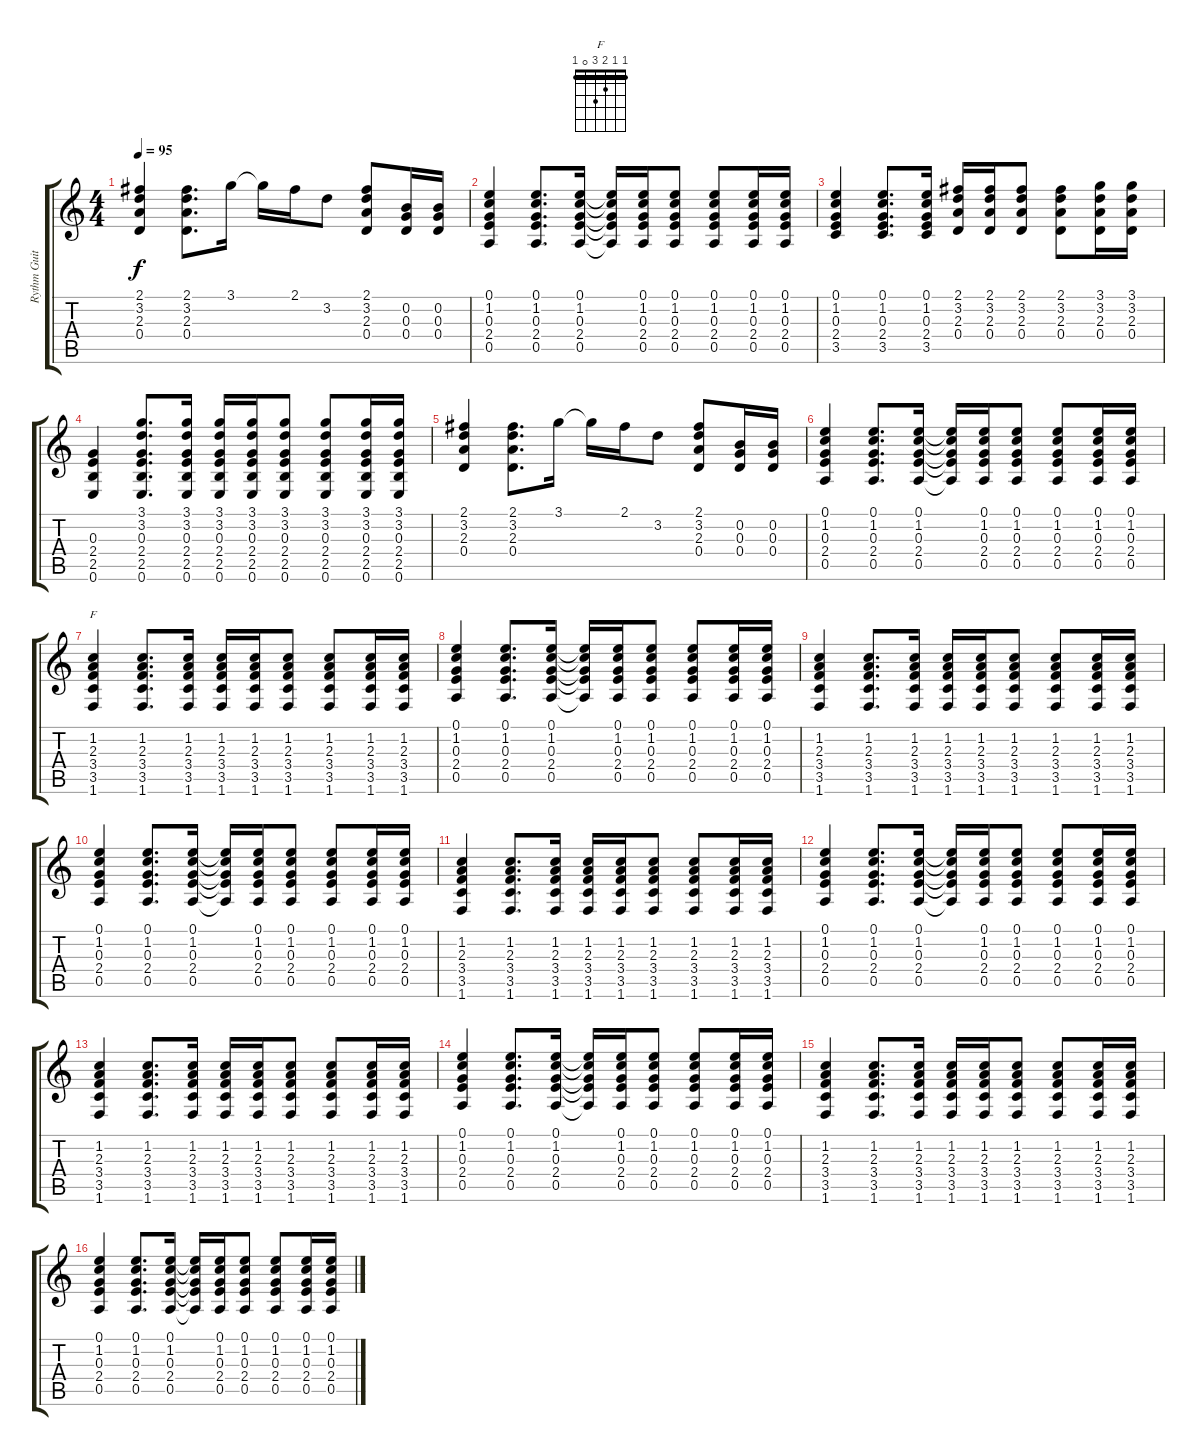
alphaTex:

\track ("Rythm Guitar" "Rythm Guit") {instrument overdrivenguitar}
\staff {score tabs}
\tuning (E4 B3 G3 D3 A2 E2) {hide}
\chord ("F" 1 1 2 3 0 1) {barre 1}
\ts (4 4)
\tempo 95
\clef g2
\ks c
(2.1 3.2 2.3 0.4).4{dy f} (2.1 3.2 2.3 0.4).8{d} 3.1.16 3.1{t}.16 2.1.16 3.2.8 (2.1 3.2 2.3 0.4).8 (0.2 0.3 0.4).16 (0.2 0.3 0.4).16 |
(0.1 1.2 0.3 2.4 0.5).4 (0.1 1.2 0.3 2.4 0.5).8{d} (0.1 1.2 0.3 2.4 0.5).16 (0.1{t} 1.2{t} 0.3{t} 2.4{t} 0.5{t}).16 (0.1 1.2 0.3 2.4 0.5).16 (0.1 1.2 0.3 2.4 0.5).8 (0.1 1.2 0.3 2.4 0.5).8 (0.1 1.2 0.3 2.4 0.5).16 (0.1 1.2 0.3 2.4 0.5).16 |
(0.1 1.2 0.3 2.4 3.5).4 (0.1 1.2 0.3 2.4 3.5).8{d} (0.1 1.2 0.3 2.4 3.5).16 (2.1 3.2 2.3 0.4).16 (2.1 3.2 2.3 0.4).16 (2.1 3.2 2.3 0.4).8 (2.1 3.2 2.3 0.4).8 (3.1 3.2 2.3 0.4).16 (3.1 3.2 2.3 0.4).16 |
(0.3 2.4 2.5 0.6).4 (3.1 3.2 0.3 2.4 2.5 0.6).8{d} (3.1 3.2 0.3 2.4 2.5 0.6).16 (3.1 3.2 0.3 2.4 2.5 0.6).16 (3.1 3.2 0.3 2.4 2.5 0.6).16 (3.1 3.2 0.3 2.4 2.5 0.6).8 (3.1 3.2 0.3 2.4 2.5 0.6).8 (3.1 3.2 0.3 2.4 2.5 0.6).16 (3.1 3.2 0.3 2.4 2.5 0.6).16 |
(2.1 3.2 2.3 0.4).4 (2.1 3.2 2.3 0.4).8{d} 3.1.16 3.1{t}.16 2.1.16 3.2.8 (2.1 3.2 2.3 0.4).8 (0.2 0.3 0.4).16 (0.2 0.3 0.4).16 |
(0.1 1.2 0.3 2.4 0.5).4 (0.1 1.2 0.3 2.4 0.5).8{d} (0.1 1.2 0.3 2.4 0.5).16 (0.1{t} 1.2{t} 0.3{t} 2.4{t} 0.5{t}).16 (0.1 1.2 0.3 2.4 0.5).16 (0.1 1.2 0.3 2.4 0.5).8 (0.1 1.2 0.3 2.4 0.5).8 (0.1 1.2 0.3 2.4 0.5).16 (0.1 1.2 0.3 2.4 0.5).16 |
(1.2 2.3 3.4 3.5 1.6).4{ch "F"} (1.2 2.3 3.4 3.5 1.6).8{d} (1.2 2.3 3.4 3.5 1.6).16 (1.2 2.3 3.4 3.5 1.6).16 (1.2 2.3 3.4 3.5 1.6).16 (1.2 2.3 3.4 3.5 1.6).8 (1.2 2.3 3.4 3.5 1.6).8 (1.2 2.3 3.4 3.5 1.6).16 (1.2 2.3 3.4 3.5 1.6).16 |
(0.1 1.2 0.3 2.4 0.5).4 (0.1 1.2 0.3 2.4 0.5).8{d} (0.1 1.2 0.3 2.4 0.5).16 (0.1{t} 1.2{t} 0.3{t} 2.4{t} 0.5{t}).16 (0.1 1.2 0.3 2.4 0.5).16 (0.1 1.2 0.3 2.4 0.5).8 (0.1 1.2 0.3 2.4 0.5).8 (0.1 1.2 0.3 2.4 0.5).16 (0.1 1.2 0.3 2.4 0.5).16 |
(1.2 2.3 3.4 3.5 1.6).4 (1.2 2.3 3.4 3.5 1.6).8{d} (1.2 2.3 3.4 3.5 1.6).16 (1.2 2.3 3.4 3.5 1.6).16 (1.2 2.3 3.4 3.5 1.6).16 (1.2 2.3 3.4 3.5 1.6).8 (1.2 2.3 3.4 3.5 1.6).8 (1.2 2.3 3.4 3.5 1.6).16 (1.2 2.3 3.4 3.5 1.6).16 |
(0.1 1.2 0.3 2.4 0.5).4 (0.1 1.2 0.3 2.4 0.5).8{d} (0.1 1.2 0.3 2.4 0.5).16 (0.1{t} 1.2{t} 0.3{t} 2.4{t} 0.5{t}).16 (0.1 1.2 0.3 2.4 0.5).16 (0.1 1.2 0.3 2.4 0.5).8 (0.1 1.2 0.3 2.4 0.5).8 (0.1 1.2 0.3 2.4 0.5).16 (0.1 1.2 0.3 2.4 0.5).16 |
(1.2 2.3 3.4 3.5 1.6).4 (1.2 2.3 3.4 3.5 1.6).8{d} (1.2 2.3 3.4 3.5 1.6).16 (1.2 2.3 3.4 3.5 1.6).16 (1.2 2.3 3.4 3.5 1.6).16 (1.2 2.3 3.4 3.5 1.6).8 (1.2 2.3 3.4 3.5 1.6).8 (1.2 2.3 3.4 3.5 1.6).16 (1.2 2.3 3.4 3.5 1.6).16 |
(0.1 1.2 0.3 2.4 0.5).4 (0.1 1.2 0.3 2.4 0.5).8{d} (0.1 1.2 0.3 2.4 0.5).16 (0.1{t} 1.2{t} 0.3{t} 2.4{t} 0.5{t}).16 (0.1 1.2 0.3 2.4 0.5).16 (0.1 1.2 0.3 2.4 0.5).8 (0.1 1.2 0.3 2.4 0.5).8 (0.1 1.2 0.3 2.4 0.5).16 (0.1 1.2 0.3 2.4 0.5).16 |
(1.2 2.3 3.4 3.5 1.6).4 (1.2 2.3 3.4 3.5 1.6).8{d} (1.2 2.3 3.4 3.5 1.6).16 (1.2 2.3 3.4 3.5 1.6).16 (1.2 2.3 3.4 3.5 1.6).16 (1.2 2.3 3.4 3.5 1.6).8 (1.2 2.3 3.4 3.5 1.6).8 (1.2 2.3 3.4 3.5 1.6).16 (1.2 2.3 3.4 3.5 1.6).16 |
(0.1 1.2 0.3 2.4 0.5).4 (0.1 1.2 0.3 2.4 0.5).8{d} (0.1 1.2 0.3 2.4 0.5).16 (0.1{t} 1.2{t} 0.3{t} 2.4{t} 0.5{t}).16 (0.1 1.2 0.3 2.4 0.5).16 (0.1 1.2 0.3 2.4 0.5).8 (0.1 1.2 0.3 2.4 0.5).8 (0.1 1.2 0.3 2.4 0.5).16 (0.1 1.2 0.3 2.4 0.5).16 |
(1.2 2.3 3.4 3.5 1.6).4 (1.2 2.3 3.4 3.5 1.6).8{d} (1.2 2.3 3.4 3.5 1.6).16 (1.2 2.3 3.4 3.5 1.6).16 (1.2 2.3 3.4 3.5 1.6).16 (1.2 2.3 3.4 3.5 1.6).8 (1.2 2.3 3.4 3.5 1.6).8 (1.2 2.3 3.4 3.5 1.6).16 (1.2 2.3 3.4 3.5 1.6).16 |
(0.1 1.2 0.3 2.4 0.5).4 (0.1 1.2 0.3 2.4 0.5).8{d} (0.1 1.2 0.3 2.4 0.5).16 (0.1{t} 1.2{t} 0.3{t} 2.4{t} 0.5{t}).16 (0.1 1.2 0.3 2.4 0.5).16 (0.1 1.2 0.3 2.4 0.5).8 (0.1 1.2 0.3 2.4 0.5).8 (0.1 1.2 0.3 2.4 0.5).16 (0.1 1.2 0.3 2.4 0.5).16
